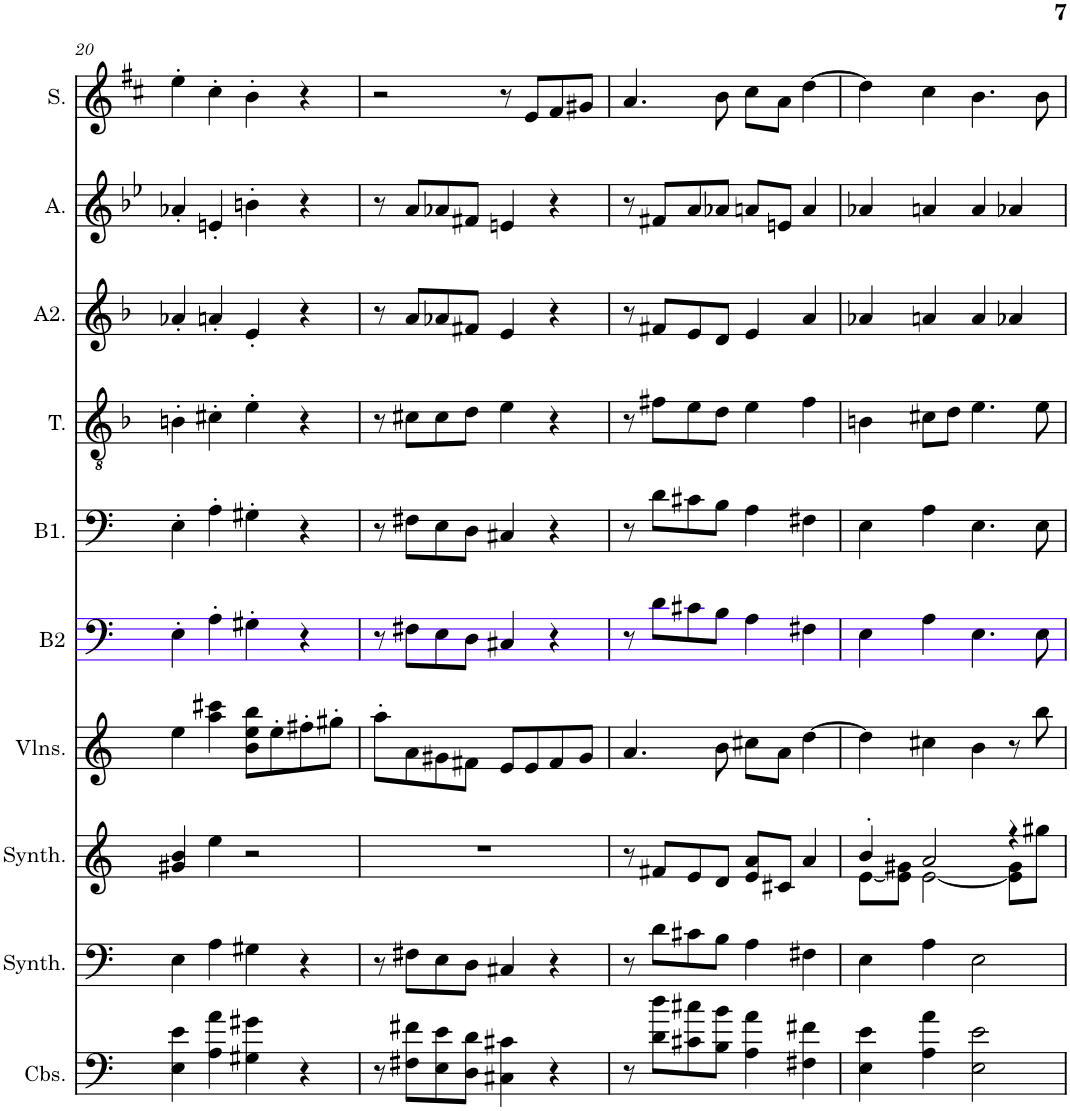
**kern	**kern	**kern	**kern	**kern	**kern	**kern	**kern	**kern	**kern
*part10	*part9	*part8	*part7	*part6	*part5	*part4	*part3	*part2	*part1
*staff10	*staff9	*staff8	*staff7	*staff6	*staff5	*staff4	*staff3	*staff2	*staff1
*I"Contrebasses, D'Bass/Strings, etc	*I"Synthétiseur d'instruments à cordes, Synth strings, etc	*I"Synthétiseur d'instruments à cordes, Synth strings 2	*I"Violons, 1st violins	*I"Basse2	*I"Basse1	*I"Ténor	*I"Alto2	*I"Alto	*I"Soprano
*I'Cbs.	*I'Synth.	*I'Synth.	*I'Vlns.	*I'B2	*I'B1.	*I'T.	*I'A2.	*I'A.	*I'S.
!!LO:PB:g=z
*clefF4	*clefF4	*clefG2	*clefG2	*clefF4	*clefF4	*clefGv2	*clefG2	*clefG2	*clefG2
*Trd7c12	*	*	*	*	*	*	*	*	*
*k[]	*k[]	*k[]	*k[]	*k[]	*k[]	*k[b-]	*k[b-]	*k[b-e-]	*k[f#c#]
*M4/4	*M4/4	*M4/4	*M4/4	*M4/4	*M4/4	*M4/4	*M4/4	*M4/4	*M4/4
=20	=20	=20	=20	=20	=20	=20	=20	=20	=20
4E\ 4e\	4E\	4g#X/ 4b/	4ee\	4E'\	4E'\	4Bn'\	4a-X'/	4a-X'/	4ee'\
4A\ 4a\	4A\	4ee\	4aa\ 4ccc#X\	4A'\	4A'\	4c#X'\	4an'/	4en'/	4cc#'\
4G#X\ 4g#X\	4G#X\	2r	8b\ 8ee\ 8bb\L	4G#X'\	4G#X'\	4e'\	4e'/	4bn'\	4b'\
.	.	.	8ee'\	.	.	.	.	.	.
4r	4r	.	8ff#X'\	4r	4r	4r	4r	4r	4r
.	.	.	8gg#X'\J	.	.	.	.	.	.
=21	=21	=21	=21	=21	=21	=21	=21	=21	=21
8r	8r	1r	8aa'\L	8r	8r	8r	8r	8r	2r
8F#X\ 8f#X\L	8F#X\L	.	8a\	8F#X\L	8F#X\L	8c#X\L	8a/L	8a/L	.
8E\ 8e\	8E\	.	8g#X\	8E\	8E\	8c#\	8a-X/	8a-X/	.
8D\ 8d\J	8D\J	.	8f#X\J	8D\J	8D\J	8d\J	8f#X/J	8f#X/J	.
4C#X\ 4c#X\	4C#X/	.	8e/L	4C#X/	4C#X/	4e\	4e/	4en/	8r
.	.	.	8e/	.	.	.	.	.	8e/L
4r	4r	.	8f#/	4r	4r	4r	4r	4r	8f#/
.	.	.	8g#/J	.	.	.	.	.	8g#X/J
=22	=22	=22	=22	=22	=22	=22	=22	=22	=22
8r	8r	8r	4.a/	8r	8r	8r	8r	8r	4.a/
8d\ 8dd\L	8d\L	8f#X/L	.	8d\L	8d\L	8f#X\L	8f#X/L	8f#X/L	.
8c#X\ 8cc#X\	8c#X\	8e/	.	8c#X\	8c#X\	8e\	8e/	8a/	.
8B\ 8b\J	8B\J	8d/J	8b\	8B\J	8B\J	8d\J	8d/J	8a-X/J	8b\
4A\ 4a\	4A\	8e/ 8a/L	8cc#X\L	4A\	4A\	4e\	4e/	8an/L	8cc#\L
.	.	8c#X/J	8a\J	.	.	.	.	8en/J	8a\J
4F#X\ 4f#X\	4F#X\	4a/	[4dd\	4F#X\	4F#X\	4f#\	4a/	4a/	[4dd\
=23	=23	=23	=23	=23	=23	=23	=23	=23	=23
*	*	*^	*	*	*	*	*	*	*
4E\ 4e\	4E\	4b'/	[8e\L	4dd\]	4E\	4E\	4Bn\	4a-X/	4a-X/	4dd\]
.	.	.	8e\] 8g#X\J	.	.	.	.	.	.	.
4A\ 4a\	4A\	2a/	[2e\	4cc#X\	4A\	4A\	8c#X\L	4an/	4an/	4cc#\
.	.	.	.	.	.	.	8d\J	.	.	.
2E\ 2e\	2E\	.	.	4b\	4.E\	4.E\	4.e\	4a/	4a/	4.b\
.	.	4r	8e\] 8g#\L	8r	.	.	.	4a-X/	4a-X/	.
.	.	.	8gg#X\J	8bb\	8E\	8E\	8e\	.	.	8b\
*	*	*v	*v	*	*	*	*	*	*	*
=	=	=	=	=	=	=	=	=	=
*-	*-	*-	*-	*-	*-	*-	*-	*-	*-
